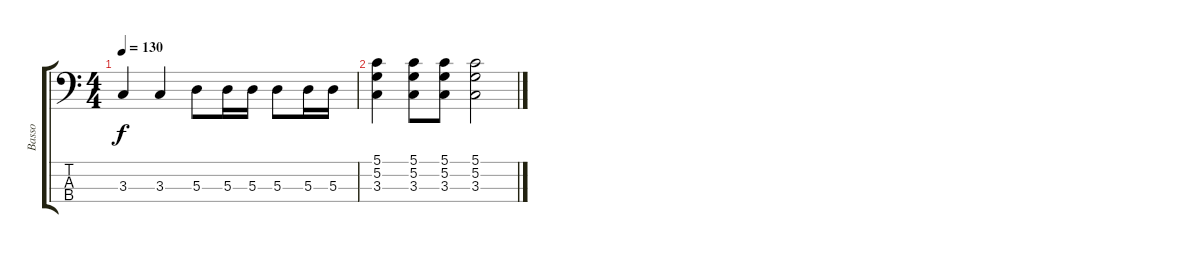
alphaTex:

\track ("Basso" "Basso") {instrument electricbassfinger}
\staff {score tabs}
\tuning (G2 D2 A1 E1) {hide}
\ts (4 4)
\tempo 130
\clef f4
\ks c
3.3.4{dy f} 3.3.4 5.3.8 5.3.16 5.3.16 5.3.8 5.3.16 5.3.16 |
(5.1 5.2 3.3).4 (5.1 5.2 3.3).8 (5.1 5.2 3.3).8 (5.1 5.2 3.3).2
